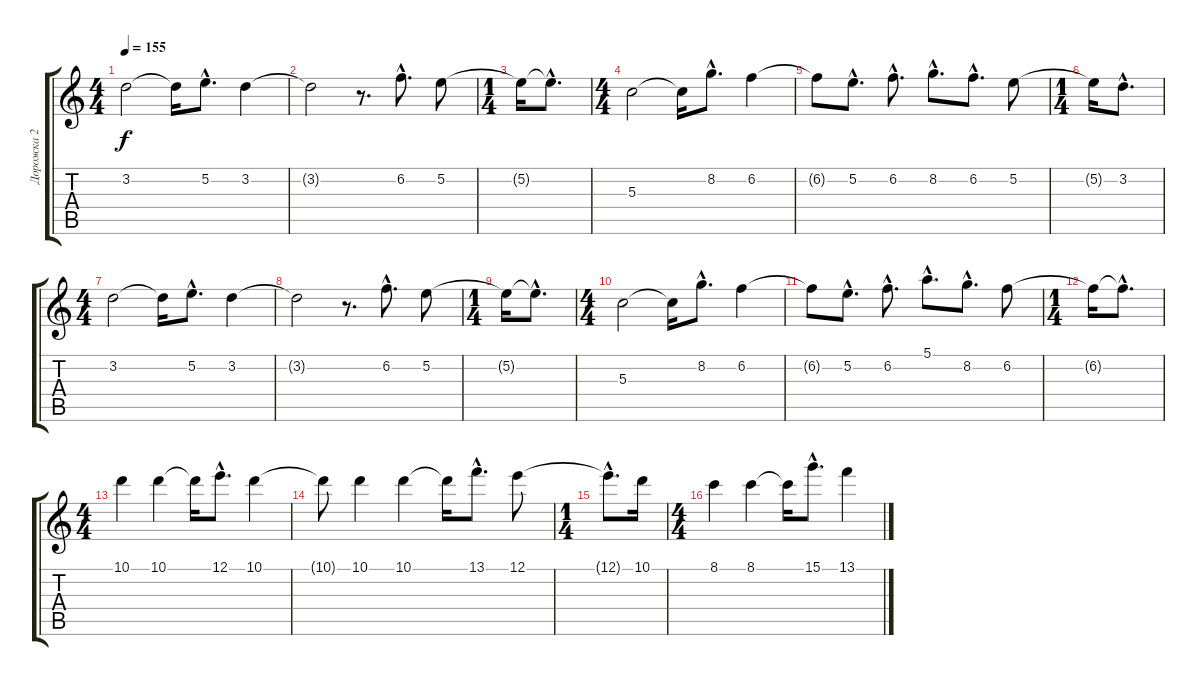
\track ("Дорожка 2" "Дорожка 2") {instrument electricguitarjazz}
\staff {score tabs}
\tuning (E4 B3 G3 D3 A2 D2) {hide}
\ts (4 4)
\tempo 155
\clef g2
\ks c
3.2.2{dy f volume 13} 3.2{t}.16 5.2{hac}.8{d} 3.2.4 |
3.2{t}.2 r.8{d} 6.2{hac}.8{d} 5.2.8 |
\ts (1 4)
5.2{t}.16 5.2{hac t}.8{d} |
\ts (4 4)
5.3.2 5.3{t}.16 8.2{hac}.8{d} 6.2.4 |
6.2{t}.8 5.2{hac}.8{d} 6.2{hac}.8{d} 8.2{hac}.8{d} 6.2{hac}.8{d} 5.2.8 |
\ts (1 4)
5.2{t}.16 3.2{hac}.8{d} |
\ts (4 4)
3.2.2{volume 13} 3.2{t}.16 5.2{hac}.8{d} 3.2.4 |
3.2{t}.2 r.8{d} 6.2{hac}.8{d} 5.2.8 |
\ts (1 4)
5.2{t}.16 5.2{hac t}.8{d} |
\ts (4 4)
5.3.2 5.3{t}.16 8.2{hac}.8{d} 6.2.4 |
6.2{t}.8 5.2{hac}.8{d} 6.2{hac}.8{d} 5.1{hac}.8{d} 8.2{hac}.8{d} 6.2.8 |
\ts (1 4)
6.2{t}.16 6.2{hac t}.8{d} |
\ts (4 4)
10.1.4 10.1.4 10.1{t}.16 12.1{hac}.8{d} 10.1.4 |
10.1{t}.8 10.1.4 10.1.4 10.1{t}.16 13.1{hac}.8{d} 12.1.8 |
\ts (1 4)
12.1{hac t}.8{d} 10.1.16 |
\ts (4 4)
8.1.4 8.1.4 8.1{t}.16 15.1{hac}.8{d} 13.1.4
